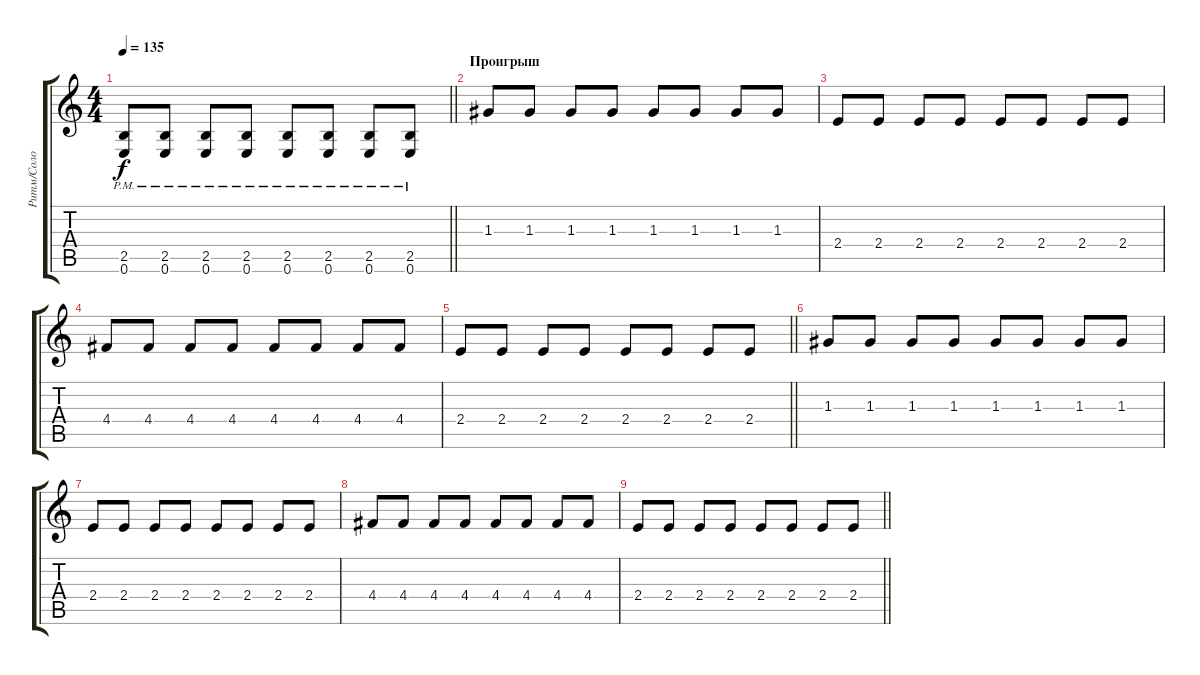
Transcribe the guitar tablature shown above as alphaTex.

\track ("Ритм/Соло" "Ритм/Соло") {instrument distortionguitar}
\staff {score tabs}
\tuning (E4 B3 G3 D3 A2 E2) {hide}
\ts (4 4)
\tempo 135
\clef g2
\barLineRight lightlight
\ks c
(2.5{pm} 0.6{pm}).8{dy f} (2.5{pm} 0.6{pm}).8 (2.5{pm} 0.6{pm}).8 (2.5{pm} 0.6{pm}).8 (2.5{pm} 0.6{pm}).8 (2.5{pm} 0.6{pm}).8 (2.5{pm} 0.6{pm}).8 (2.5{pm} 0.6{pm}).8 |
\section ("" "Проигрыш")
1.3.8 1.3.8 1.3.8 1.3.8 1.3.8 1.3.8 1.3.8 1.3.8 |
2.4.8 2.4.8 2.4.8 2.4.8 2.4.8 2.4.8 2.4.8 2.4.8 |
4.4.8 4.4.8 4.4.8 4.4.8 4.4.8 4.4.8 4.4.8 4.4.8 |
\barLineRight lightlight
2.4.8 2.4.8 2.4.8 2.4.8 2.4.8 2.4.8 2.4.8 2.4.8 |
1.3.8 1.3.8 1.3.8 1.3.8 1.3.8 1.3.8 1.3.8 1.3.8 |
2.4.8 2.4.8 2.4.8 2.4.8 2.4.8 2.4.8 2.4.8 2.4.8 |
4.4.8 4.4.8 4.4.8 4.4.8 4.4.8 4.4.8 4.4.8 4.4.8 |
\barLineRight lightlight
2.4.8 2.4.8 2.4.8 2.4.8 2.4.8 2.4.8 2.4.8 2.4.8
